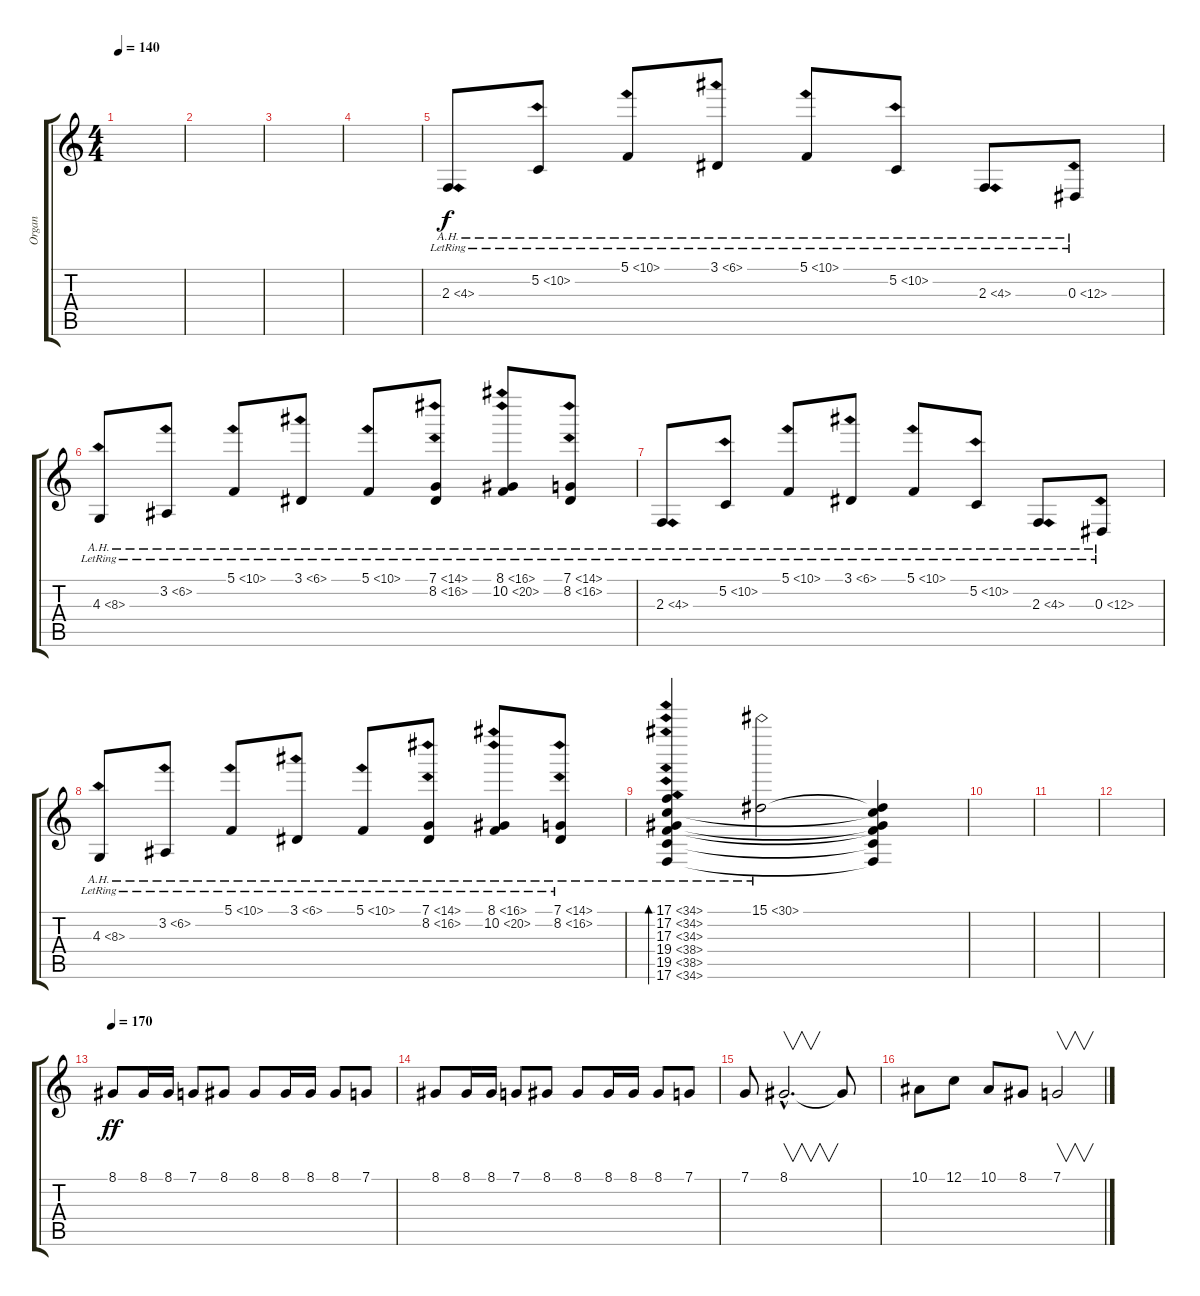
\track ("Organ" "Organ") {instrument fx4atmosphere}
\staff {score tabs}
\tuning (C4 G3 Eb3 Bb2 F2 C2) {hide}
\ts (4 4)
\tempo 140
\clef g2
\ks c
|
|
|
|
2.3{ah 2 lr}.8{instrument acousticgrandpiano} 5.2{ah 5 lr}.8 5.1{ah 5 lr}.8 3.1{ah 3 lr}.8 5.1{ah 5 lr}.8 5.2{ah 5 lr}.8 2.3{ah 2 lr}.8 0.3{ah 12 lr}.8 |
4.3{ah 4 lr}.8 3.2{ah 3 lr}.8 5.1{ah 5 lr}.8 3.1{ah 3 lr}.8 5.1{ah 5 lr}.8 (7.1{ah 7 lr} 8.2{ah 8 lr}).8 (8.1{ah 8 lr} 10.2{ah 10 lr}).8 (7.1{ah 7 lr} 8.2{ah 8 lr}).8 |
2.3{ah 2 lr}.8 5.2{ah 5 lr}.8 5.1{ah 5 lr}.8 3.1{ah 3 lr}.8 5.1{ah 5 lr}.8 5.2{ah 5 lr}.8 2.3{ah 2 lr}.8 0.3{ah 12 lr}.8 |
4.3{ah 4 lr}.8 3.2{ah 3 lr}.8 5.1{ah 5 lr}.8 3.1{ah 3 lr}.8 5.1{ah 5 lr}.8 (7.1{ah 7 lr} 8.2{ah 8 lr}).8 (8.1{ah 8 lr} 10.2{ah 10 lr}).8 (7.1{ah 7 lr} 8.2{ah 8 lr}).8 |
(17.1{ah 17} 17.2{ah 17} 17.3{ah 17} 19.4{ah 19} 19.5{ah 19} 17.6{ah 17}).4{bd 480} 15.1{ah 15}.2 (15.1{t} 17.2{t} 17.3{t} 19.4{t} 19.5{t} 17.6{t}).4{dy f} |
|
|
|
\tempo 170
8.1.8{dy ff volume 12 instrument distortionguitar} 8.1.16 8.1.16 7.1.8 8.1.8 8.1.8 8.1.16 8.1.16 8.1.8 7.1.8 |
8.1.8{volume 12 instrument distortionguitar} 8.1.16 8.1.16 7.1.8 8.1.8 8.1.8 8.1.16 8.1.16 8.1.8 7.1.8 |
7.1.8 8.1{hac}.2{v d} 8.1{t}.8 |
10.1.8 12.1.8 10.1.8 8.1.8 7.1.2{v}
